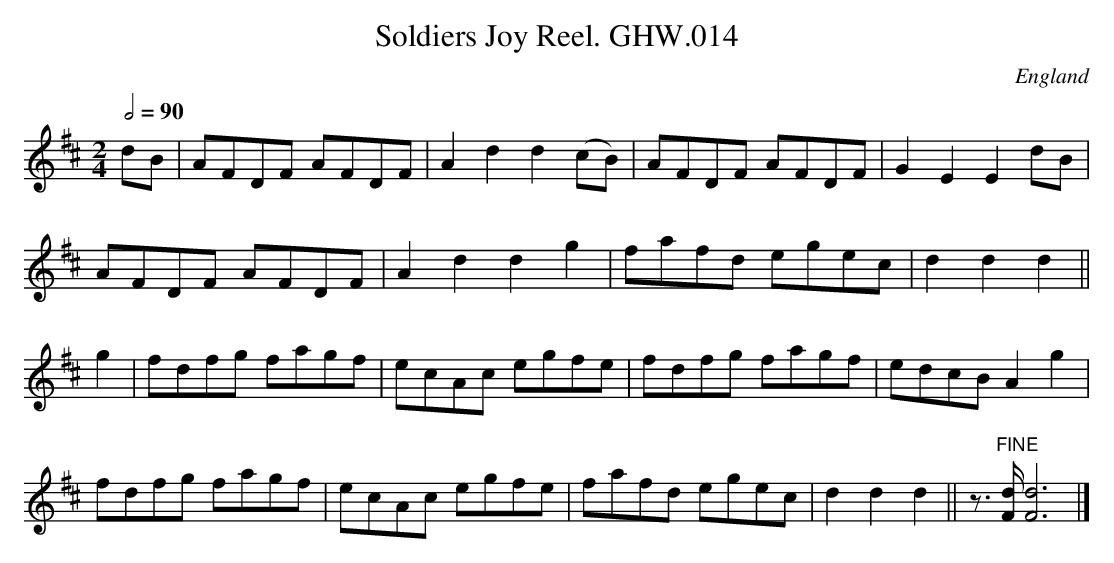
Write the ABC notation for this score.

X:1
T:Soldiers Joy Reel. GHW.014
L:1/8
M:2/4
O:England
Q:1/2=90
K:D
dB|AFDF AFDF|A2d2d2(cB)|AFDF AFDF|G2E2E2 dB|!
AFDF AFDF|A2d2d2g2|fafd egec|d2d2d2||!
g2|fdfg fagf|ecAc egfe|fdfg fagf|edcB A2g2|!
fdfg fagf|ecAc egfe|fafd egec|\
d2d2d2||z3/ "FINE"[d/F/] [d6F6]|]
